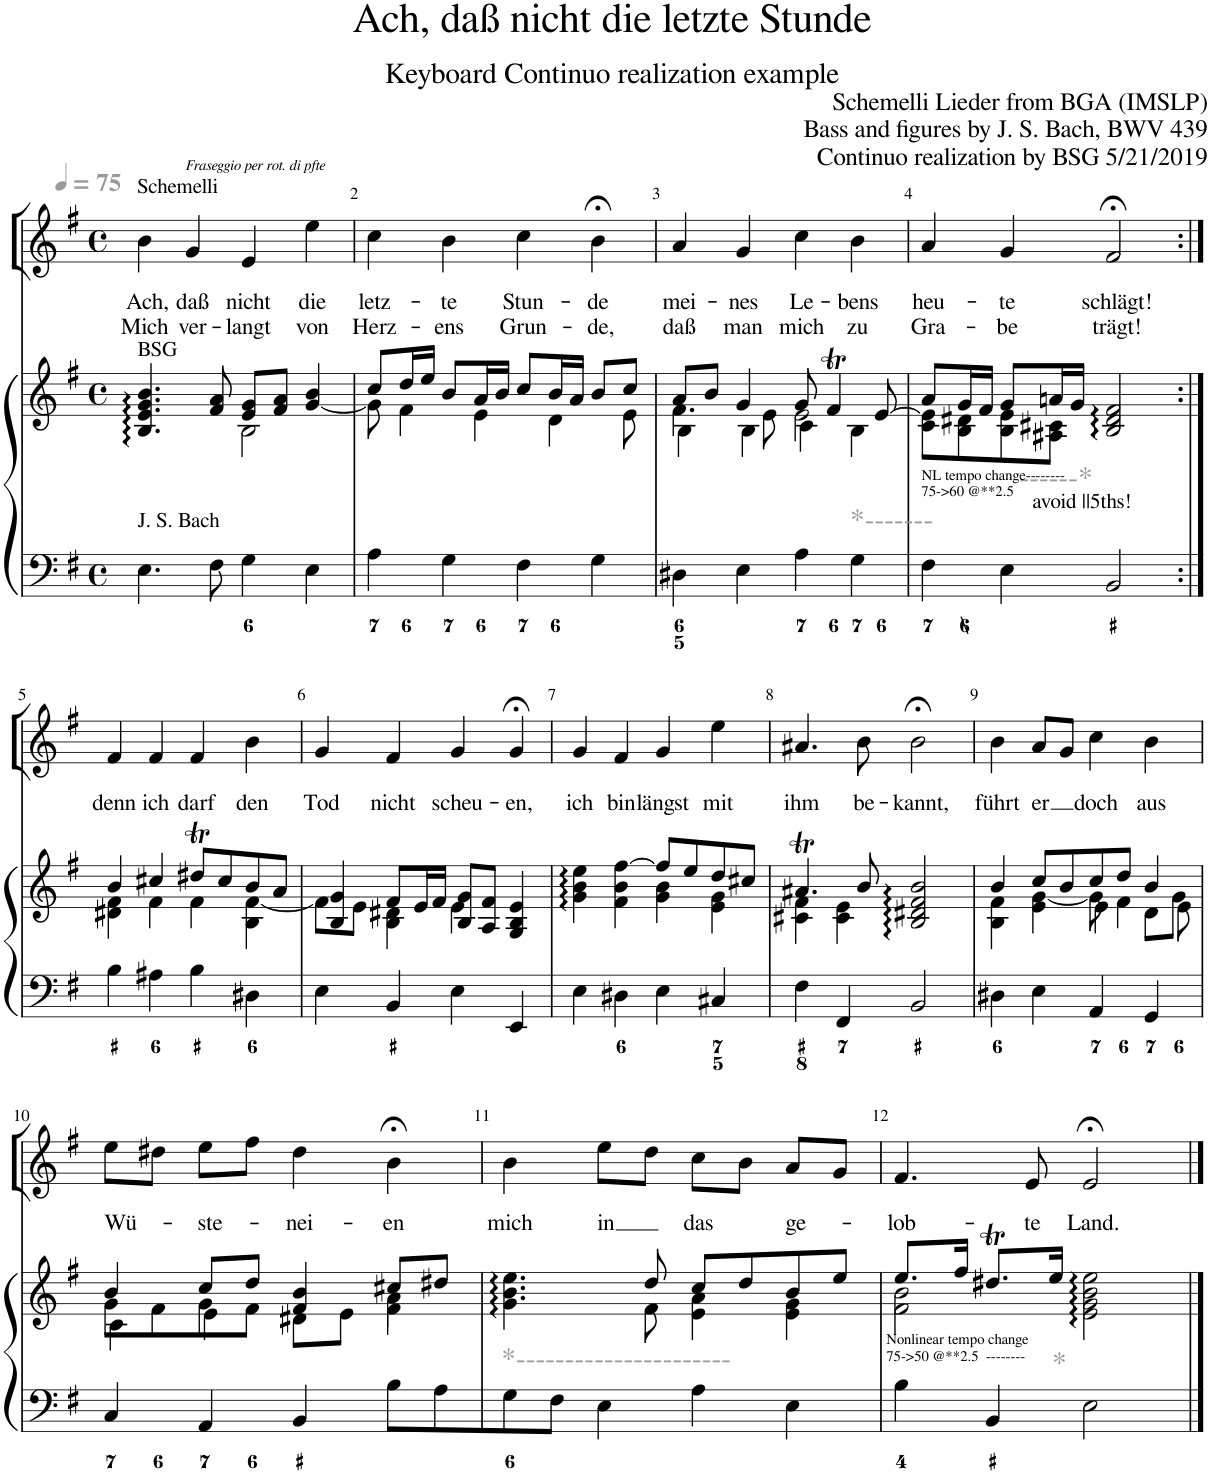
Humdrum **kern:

**kern	**kern	**kern	**text	**text
*part2	*part2	*part1	*part1	*part1
*staff3	*staff2	*staff1	*staff1	*staff1
*I"Harpsichord	*	*I"Soprano/Alto	*	*
*I'Hpschd	*	*	*	*
*clefF4	*clefG2	*clefG2	*	*
*k[f#]	*k[f#]	*k[f#]	*	*
*M4/4	*M4/4	*M4/4	*	*
*met(c)	*met(c)	*met(c)	*	*
*MM75	*MM75	*MM75	*	*
=1	=1	=1	=1	=1
*	*^	*	*	*
!	!	!	!LO:TX:a:t=Schemelli	!	!
!	!LO:TX:a:t=BSG	!	!	!	!
!LO:TX:a:t=J. S. Bach	!	!	!	!	!
!	!	!	!	!LO:LY:b	!LO:LY:b
4.E\	4.B/:: 4.e/:: 4.g/:: 4.b/::	2ryy	4b\	Ach,	Mich
!	!	!	!LO:TX:a:i:t=Fraseggio per rot. di pfte	!	!
!	!	!	!	!LO:LY:b	!LO:LY:b
.	.	.	4g/	daß	ver-
8F#\	8f#/ 8a/	.	.	.	.
!	!	!	!	!LO:LY:b	!LO:LY:b
4G\	8e/ 8g/L	2B\	4e/	nicht	-langt
.	8f#/ 8a/J	.	.	.	.
!	!	!	!	!LO:LY:b	!LO:LY:b
4E\	[<4g/ 4b/	.	4ee\	die	von
=2	=2	=2	=2	=2	=2
!	!	!	!	!LO:LY:b	!LO:LY:b
4A\	8cc/L	8g\]	4cc\	letz-	Herz-
.	16dd/L	4f#\	.	.	.
.	16ee/JJ	.	.	.	.
!	!	!	!	!LO:LY:b	!LO:LY:b
4G\	8b/L	.	4b\	-te	-ens
.	16a/L	4e\	.	.	.
.	16b/JJ	.	.	.	.
!	!	!	!	!LO:LY:b	!LO:LY:b
4F#\	8cc/L	.	4cc\	Stun-	Grun-
.	16b/L	4d\	.	.	.
.	16a/JJ	.	.	.	.
!	!	!	!	!LO:LY:b	!LO:LY:b
4G\	8b/L	.	4b;<\	-de	-de,
.	8cc/J	8e\	.	.	.
=3	=3	=3	=3	=3	=3
*	*	*^	*	*	*
!	!	!	!	!	!LO:LY:b	!LO:LY:b
4D#X\	8a/L	4.f#\	4B\	4a/	mei-	daß
.	8b/J	.	.	.	.	.
!	!	!	!	!	!LO:LY:b	!LO:LY:b
4E\	4g/	.	4B\	4g/	-nes	man
.	.	8e\	.	.	.	.
!	!	!	!	!	!LO:LY:b	!LO:LY:b
4A\	8g/	2e\	4c\	4cc\	Le-	mich
.	4f#t/	.	.	.	.	.
!LO:TX:a:color=#999999:t=*-------	!	!	!	!	!	!
!	!	!	!	!	!LO:LY:b	!LO:LY:b
4G\	.	.	4B\	4b\	-bens	zu
.	[8e/	.	.	.	.	.
*	*	*v	*v	*	*	*
=4	=4	=4	=4	=4	=4
!LO:TX:a:t=NL tempo change--------	!	!	!	!	!
!LO:TX:a:t=75->60 @**2.5	!	!	!	!	!
!	!	!	!	!LO:LY:b	!LO:LY:b
4F#\	8a/L	8c\ 8e\]L	4a/	heu-	Gra-
.	16g/L	8B\ 8d#X\	.	.	.
.	16f#/JJ	.	.	.	.
!	!	!	!	!LO:LY:b	!LO:LY:b
4E\	8g/L	8B\ 8e\	4g/	-te	-be
.	16an/L	8A#X\ 8c#X\J	.	.	.
!	!LO:TX:b:color=#999999:t=------*	!	!	!	!
.	16g/JJ	.	.	.	.
!	!LO:TX:b:t=avoid ||5ths!	!	!	!	!
!	!	!	!	!LO:LY:b	!LO:LY:b
2BB/	2B/:: 2d#/:: 2f#/::	2ryy	2f#;</	schlägt!	trägt!
!!LO:LB:g=z
=5:|!	=5:|!	=5:|!	=5:|!	=5:|!	=5:|!
!	!	!	!	!LO:LY:b	!
4B\	4b/	4d#X\ 4f#\	4f#/	denn	.
!	!	!	!	!LO:LY:b	!
4A#X\	4cc#X/	4f#\	4f#/	ich	.
!	!	!	!	!LO:LY:b	!
4B\	8dd#Xt/L	4f#\	4f#/	darf	.
.	8cc#/	.	.	.	.
!	!	!	!	!LO:LY:b	!
4D#X\	8b/	4B\ [4f#\	4b\	den	.
.	8a/J	.	.	.	.
=6	=6	=6	=6	=6	=6
!	!	!	!	!LO:LY:b	!
4E\	4B/ 4g/	8f#\L]	4g/	Tod	.
.	.	8e\J	.	.	.
!	!	!	!	!LO:LY:b	!
4BB/	8f#/L	4B\ 4d#X\	4f#/	nicht	.
.	16e/L	.	.	.	.
.	16f#/JJ	.	.	.	.
!	!	!	!	!LO:LY:b	!
4E\	8B/ 8g/L	4e\	4g/	scheu-	.
.	8A/ 8f#/J	.	.	.	.
!	!	!	!	!LO:LY:b	!
4EE/	4G/ 4B/ 4e/	4ryy	4g;</	-en,	.
=7	=7	=7	=7	=7	=7
!	!	!	!	!LO:LY:b	!
4E\	4g\:: 4b\:: 4ee\::	2ryy	4g/	ich	.
!	!	!	!	!LO:LY:b	!
4D#X\	4f#\ 4b\ [>4ff#\	.	4f#/	bin	.
!	!	!	!	!LO:LY:b	!
4E\	8ff#/L]	4g\ 4b\	4g/	längst	.
.	8ee/	.	.	.	.
!	!	!	!	!LO:LY:b	!
4C#X/	8dd/	4e\ 4g\	4ee\	mit	.
.	8cc#X/J	.	.	.	.
=8	=8	=8	=8	=8	=8
!	!	!	!	!LO:LY:b	!
4F#\	4.a#Xt/	4c#X\ 4f#\	4.a#X/	ihm	.
4FF#/	.	4c#\ 4e\	.	.	.
!	!	!	!	!LO:LY:b	!
.	8b/	.	8b\	be-	.
!	!	!	!	!LO:LY:b	!
2BB/	2B/:: 2d#X/:: 2f#/:: 2b/::	2ryy	2b;<\	-kannt,	.
=9	=9	=9	=9	=9	=9
*	*	*^	*	*	*
!	!	!	!	!	!LO:LY:b	!
4D#X\	4b/	4B\ 4f#\	2ryy	4b\	führt	.
!	!	!	!	!	!LO:LY:b	!
4E\	8cc/L	4e\ [4g\	.	8a/L	er	.
.	8b/	.	.	8g/J	.	.
!	!	!	!	!	!LO:LY:b	!
4AA/	8cc/	8g\]	4e\	4cc\	doch	.
.	8dd/J	4f#\	.	.	.	.
!	!	!	!	!	!LO:LY:b	!
4GG/	4b/	.	8d\L	4b\	aus	.
.	.	8e\	8g\J	.	.	.
!!LO:LB:g=z
=10	=10	=10	=10	=10	=10	=10
!	!	!	!	!	!LO:LY:b	!
4C/	4b/	4c\	8g\L	8ee\L	Wü-	.
.	.	.	8f#\	8dd#X\J	.	.
!	!	!	!	!	!LO:LY:b	!
4AA/	8cc/L	4e\	8g\	8ee\L	-ste-	.
.	8dd/J	.	8f#\J	8ff#\J	.	.
!	!	!	!	!	!LO:LY:b	!
4BB/	4f#/ 4b/	4ryy	8d#X\L	4dd#\	-nei-	.
.	.	.	8e\J	.	.	.
!	!	!	!	!	!LO:LY:b	!
8B\L	8cc#X/L	4a\	4f#\	4b;<\	-en	.
8A\	8dd#X/J	.	.	.	.	.
*	*	*v	*v	*	*	*
=11	=11	=11	=11	=11	=11
!LO:TX:a:color=#999999:t=*----------------------	!	!	!	!	!
!	!	!	!	!LO:LY:b	!
8G\	4.g\:: 4.b\:: 4.ee\::	4.ryy	4b\	mich	.
8F#\J	.	.	.	.	.
!	!	!	!	!LO:LY:b	!
4E\	.	.	8ee\L	in	.
.	8dd/	8f#\	8dd\J	.	.
!	!	!	!	!LO:LY:b	!
4A\	8cc/L	4e\ 4a\	8cc\L	das	.
.	8dd/	.	8b\J	.	.
!	!	!	!	!LO:LY:b	!
4E\	8b/	4e\ 4g\	8a/L	ge-	.
.	8ee/J	.	8g/J	.	.
=12	=12	=12	=12	=12	=12
!LO:TX:a:t=Nonlinear tempo change	!	!	!	!	!
!LO:TX:a:t=75->50 @**2.5  --------	!	!	!	!	!
!	!	!	!	!LO:LY:b	!
4B\	8.ee/L	2f#\ 2b\	4.f#/	-lob-	.
.	16ff#/Jk	.	.	.	.
4BB/	8.dd#Xt/L	.	.	.	.
!	!	!	!	!LO:LY:b	!
.	.	.	8e/	-te	.
.	16ee/Jk	.	.	.	.
!LO:TX:a:color=#999999:t=*	!	!	!	!	!
!	!	!	!	!LO:LY:b	!
2E\	2e\:: 2g\:: 2b\:: 2ee\::	2ryy	2e;</	Land.	.
*	*v	*v	*	*	*
==	==	==	==	==
*-	*-	*-	*-	*-
